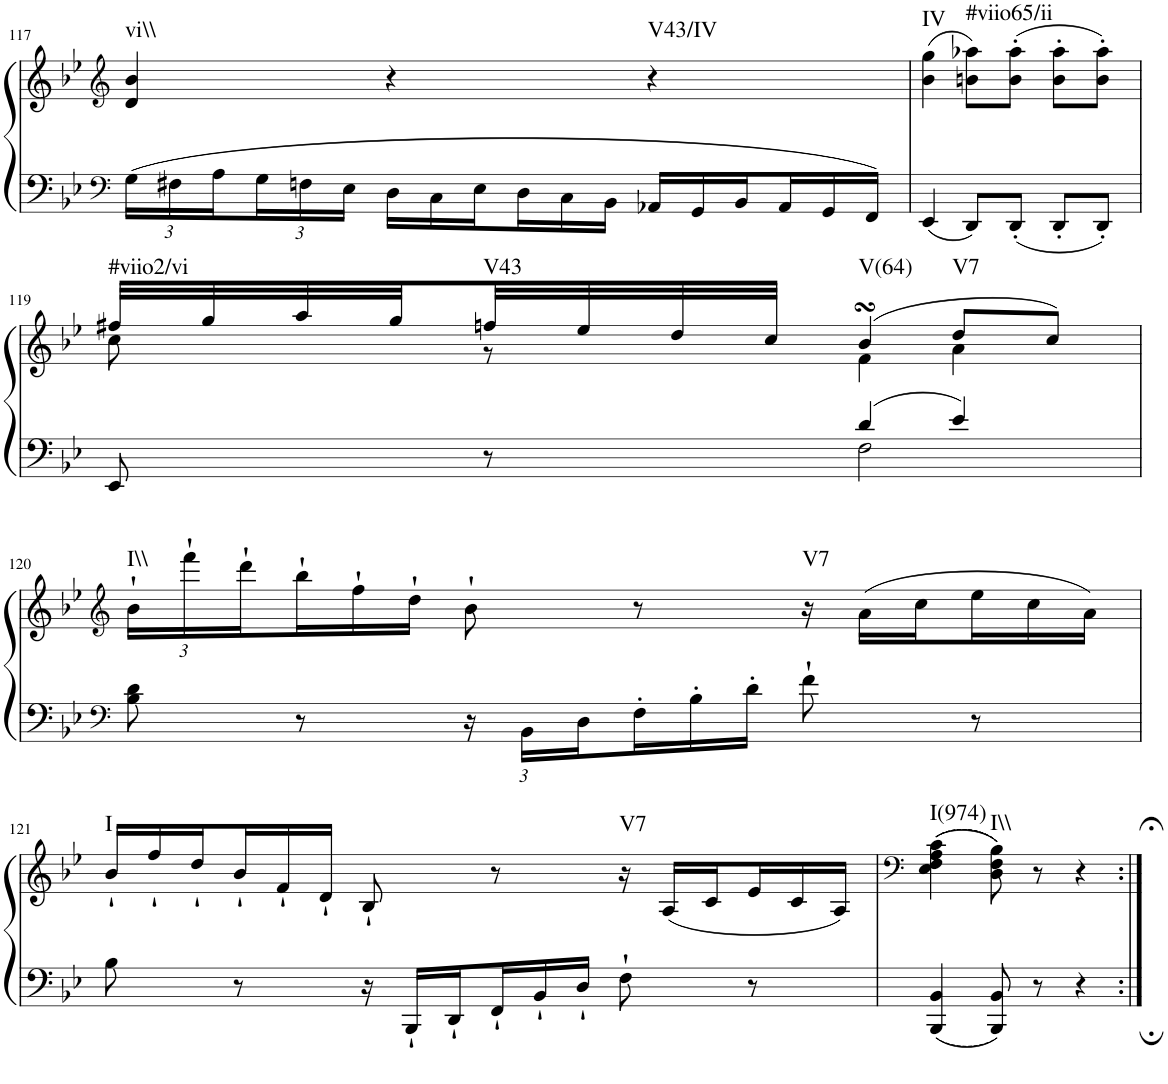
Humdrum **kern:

**kern	**kern	**harte
*part1	*part1	*part1
*staff2	*staff1	*
*I"unbenannt2	*	*
!!LO:PB:g=z
*clefF4	*clefG2	*
*k[b-e-]	*k[b-e-]	*
*M3/4	*M3/4	*
*Xbrackettup	*	*
=117	=117	=117
!	!	!LO:H:kt=vi\\
24G\LL	4d/ 4b-/	N
24F#X\	.	.
24A\	.	.
24G\	.	.
24Fn\	.	.
24E-\JJ	.	.
*Xtuplet	*	*
24D\LL	4r	.
24C\	.	.
24E-\	.	.
24D\	.	.
24C\	.	.
24BB-\JJ	.	.
!	!	!LO:H:kt=V43/IV
24AA-X/LL	4r	N
24GG/	.	.
24BB-/	.	.
24AA-/	.	.
24GG/	.	.
24FF/JJ	.	.
=118	=118	=118
!	!	!LO:H:kt=IV
4EE-/	(4b-\ 4gg\	N
!	!	!LO:H:kt=#viio65/ii
8DD/L	8bn\ 8aa-X\L)	N
8DD'/J	(8b\' 8aa-\'J	.
8DD'/L	8b\' 8aa-\'L	.
8DD'/J	8b\' 8aa-\'J)	.
!!LO:LB:g=z
=119	=119	=119
*^	*^	*
!	!	!	!	!LO:H:kt=#viio2/vi
8EE-/	4ryy	32ff#X/LLL	8cc\	N
.	.	32gg/	.	.
.	.	32aa/	.	.
.	.	32gg/	.	.
!	!	!	!	!LO:H:kt=V43
8r	.	32ffn/	8r	N
.	.	32ee-/	.	.
.	.	32dd/	.	.
.	.	32cc/JJJ	.	.
!	!	!	!	!LO:H:kt=V(64)
4d/	2F\	(4b-sSSs/	4f\	N
!	!	!	!	!LO:H:kt=V7
4e-/	.	8dd/L	4a\	N
.	.	8cc/J)	.	.
*v	*v	*	*	*
*	*v	*v	*
!!LO:LB:g=z
=120	=120	=120
*clefF4	*clefG2	*
*	*Xbrackettup	*
!	!	!LO:H:kt=I\\
8B-\ 8d\	24b-`\LL	N
.	24fff`\	.
.	24ddd`\	.
*	*Xtuplet	*
8r	24bb-`\	.
.	24ff`\	.
.	24dd`\JJ	.
*tuplet	*	*
24r	8b-`\	.
24BB-\LL	.	.
24D\	.	.
*Xtuplet	*	*
24F'\	8r	.
24B-'\	.	.
24d'\JJ	.	.
!	!	!LO:H:kt=V7
8f`\	24r	N
.	(24a\LL	.
.	24cc\	.
8r	24ee-\	.
.	24cc\	.
.	24a\JJ)	.
!!LO:LB:g=z
=121	=121	=121
!	!	!LO:H:kt=I
8B-\	24b-`/LL	N
.	24ff`/	.
.	24dd`/	.
8r	24b-`/	.
.	24f`/	.
.	24d`/JJ	.
24r	8B-`/	.
24BBB-`/LL	.	.
24DD`/	.	.
24FF`/	8r	.
24BB-`/	.	.
24D`/JJ	.	.
!	!	!LO:H:kt=V7
8F`\	24r	N
.	(24A/LL	.
.	24c/	.
8r	24e-/	.
.	24c/	.
.	24A/JJ)	.
=122	=122	=122
*	*clefF4	*
!	!	!LO:H:kt=I(974)
4BBB-/ 4BB-/	((((4E-\ 4F\ 4A\ 4c\	N
!	!	!LO:H:kt=I\\
8BBB-/ 8BB-/	8D\ 8F\ 8B-\))))	N
8r	8r	.
4r;	4r;<	.
=:|!	=:|!	=:|!
*-	*-	*-
